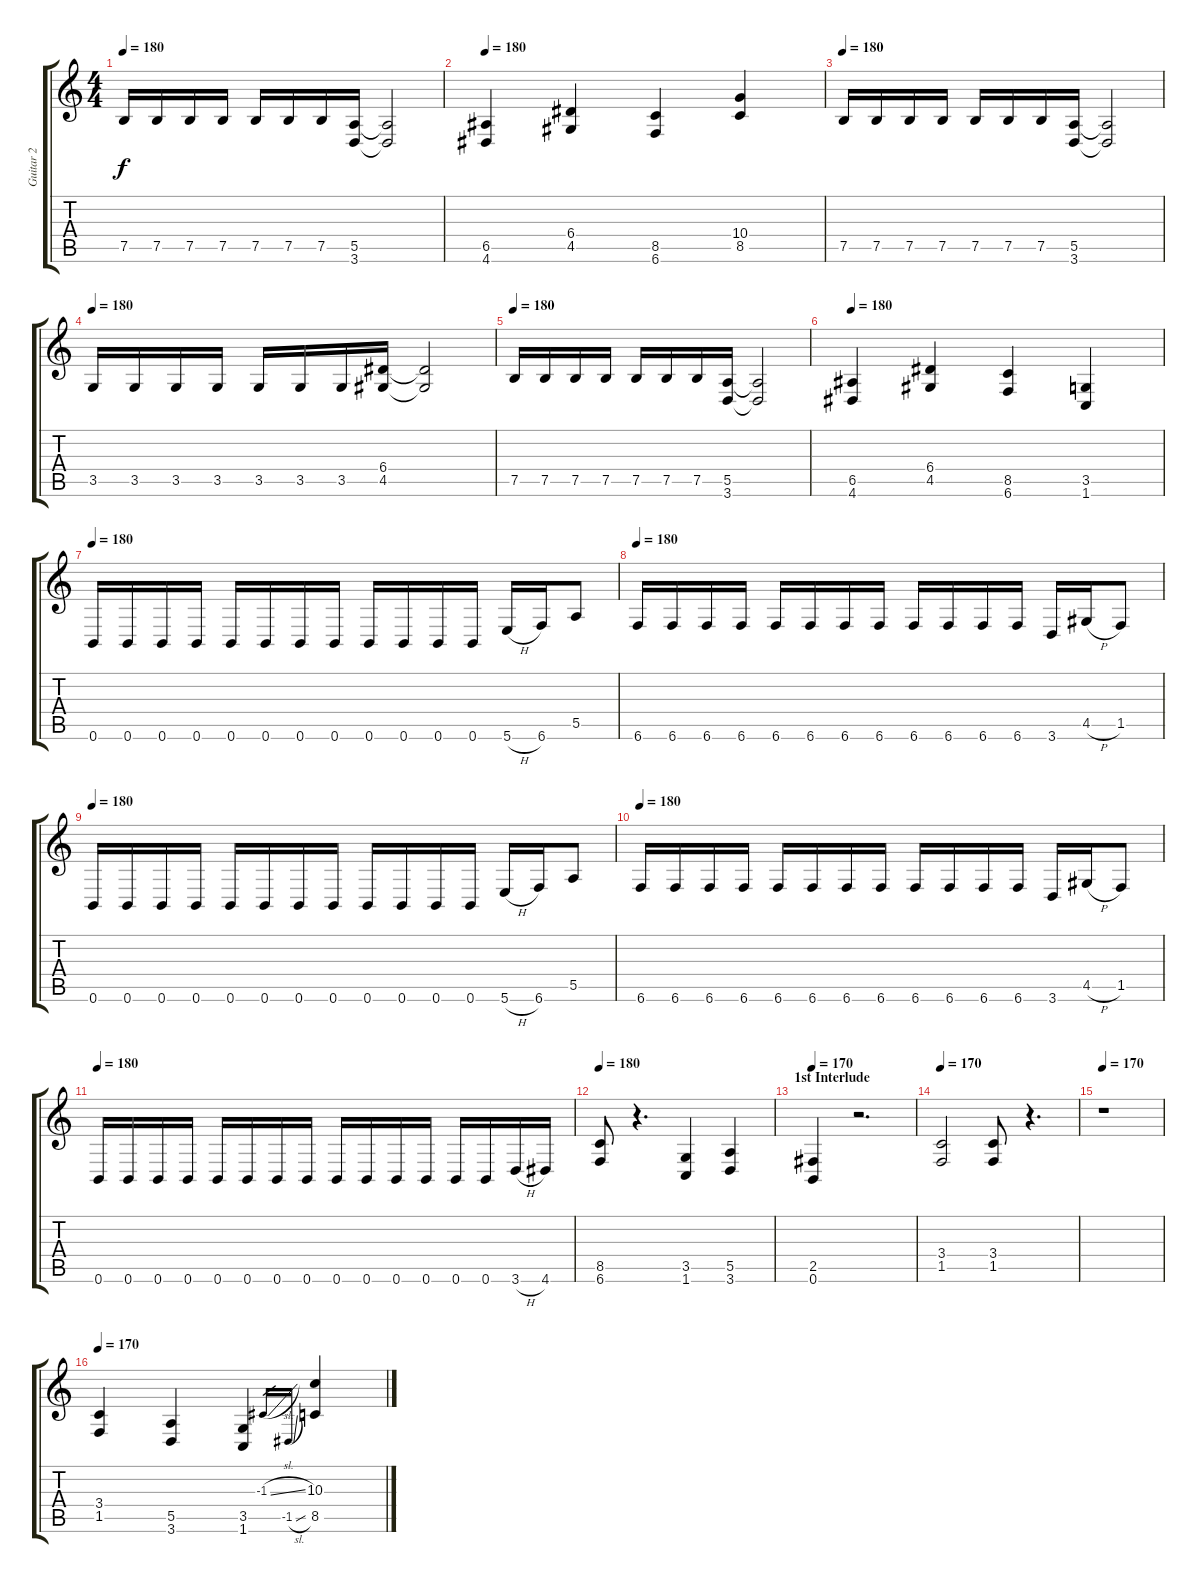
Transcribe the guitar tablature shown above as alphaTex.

\track ("Guitar 2" "Guitar 2") {instrument distortionguitar}
\staff {score tabs}
\tuning (B3 Gb3 D3 A2 E2 B1) {hide}
\ts (4 4)
\tempo 180
\clef g2
\ks c
7.5.16{dy f} 7.5.16 7.5.16 7.5.16 7.5.16 7.5.16 7.5.16 (5.5 3.6).16 (5.5{t} 3.6{t}).2 |
\tempo 180
(6.5 4.6).4 (6.4 4.5).4 (8.5 6.6).4 (10.4 8.5).4 |
\tempo 180
7.5.16 7.5.16 7.5.16 7.5.16 7.5.16 7.5.16 7.5.16 (5.5 3.6).16 (5.5{t} 3.6{t}).2 |
\tempo 180
3.5.16 3.5.16 3.5.16 3.5.16 3.5.16 3.5.16 3.5.16 (6.4 4.5).16 (6.4{t} 4.5{t}).2 |
\tempo 180
7.5.16 7.5.16 7.5.16 7.5.16 7.5.16 7.5.16 7.5.16 (5.5 3.6).16 (5.5{t} 3.6{t}).2 |
\tempo 180
(6.5 4.6).4 (6.4 4.5).4 (8.5 6.6).4 (3.5 1.6).4 |
\tempo 180
0.6.16 0.6.16 0.6.16 0.6.16 0.6.16 0.6.16 0.6.16 0.6.16 0.6.16 0.6.16 0.6.16 0.6.16 5.6{h}.16 6.6.16 5.5.8 |
\tempo 180
6.6.16 6.6.16 6.6.16 6.6.16 6.6.16 6.6.16 6.6.16 6.6.16 6.6.16 6.6.16 6.6.16 6.6.16 3.6.16 4.5{h}.16 1.5.8 |
\tempo 180
0.6.16 0.6.16 0.6.16 0.6.16 0.6.16 0.6.16 0.6.16 0.6.16 0.6.16 0.6.16 0.6.16 0.6.16 5.6{h}.16 6.6.16 5.5.8 |
\tempo 180
6.6.16 6.6.16 6.6.16 6.6.16 6.6.16 6.6.16 6.6.16 6.6.16 6.6.16 6.6.16 6.6.16 6.6.16 3.6.16 4.5{h}.16 1.5.8 |
\tempo 180
0.6.16 0.6.16 0.6.16 0.6.16 0.6.16 0.6.16 0.6.16 0.6.16 0.6.16 0.6.16 0.6.16 0.6.16 0.6.16 0.6.16 3.6{h}.16 4.6.16 |
\tempo 180
(8.5 6.6).8 r.4{d} (3.5 1.6).4 (5.5 3.6).4 |
\section ("" "1st Interlude")
\tempo 170
(2.5 0.6).4 r.2{d} |
\tempo 170
(3.4 1.5).2 (3.4 1.5).8 r.4{d} |
\tempo 170
r.1 |
\tempo 170
(3.4 1.5).4 (5.5 3.6).4 (3.5 1.6).4 -1.3{sl}.16{gr} -1.5{sl}.16{gr} (10.3 8.5).4
